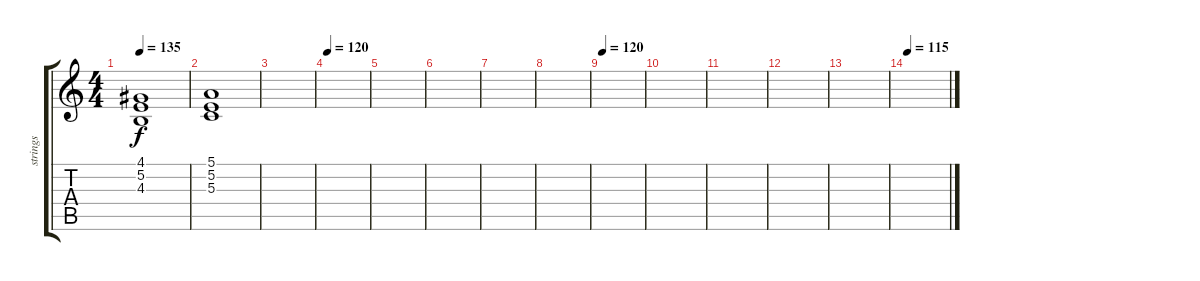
\track ("strings" "strings") {instrument stringensemble1}
\staff {score tabs}
\tuning (E4 B3 G3 D3 A2 E2) {hide}
\ts (4 4)
\tempo 135
\clef g2
\ks c
(4.1 5.2 4.3).1{dy f} |
(5.1 5.2 5.3).1 |
|
\tempo 120
|
|
|
|
|
\tempo 120
|
|
|
|
|
\tempo 115
